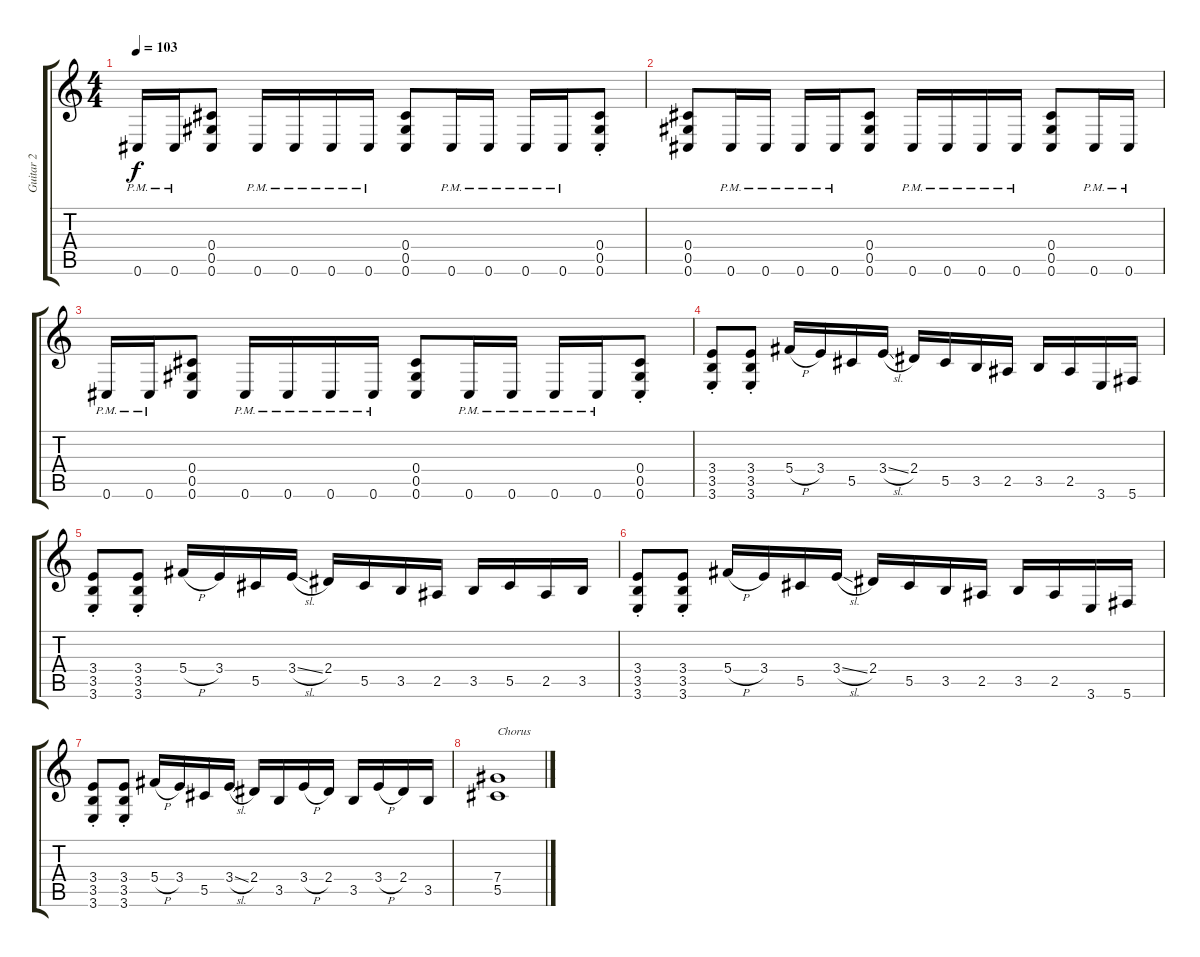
\track ("Guitar 2" "Guitar 2") {instrument distortionguitar}
\staff {score tabs}
\tuning (Eb4 Bb3 Gb3 Db3 Ab2 Db2) {hide}
\ts (4 4)
\tempo 103
\clef g2
\ks c
0.6{pm}.16{dy f} 0.6{pm}.16 (0.4 0.5 0.6).8 0.6{pm}.16 0.6{pm}.16 0.6{pm}.16 0.6{pm}.16 (0.4 0.5 0.6).8 0.6{pm}.16 0.6{pm}.16 0.6{pm}.16 0.6{pm}.16 (0.4{st} 0.5{st} 0.6{st}).8 |
(0.4 0.5 0.6).8 0.6{pm}.16 0.6{pm}.16 0.6{pm}.16 0.6{pm}.16 (0.4 0.5 0.6).8 0.6{pm}.16 0.6{pm}.16 0.6{pm}.16 0.6{pm}.16 (0.4 0.5 0.6).8 0.6{pm}.16 0.6{pm}.16 |
0.6{pm}.16 0.6{pm}.16 (0.4 0.5 0.6).8 0.6{pm}.16 0.6{pm}.16 0.6{pm}.16 0.6{pm}.16 (0.4 0.5 0.6).8 0.6{pm}.16 0.6{pm}.16 0.6{pm}.16 0.6{pm}.16 (0.4{st} 0.5{st} 0.6{st}).8 |
(3.4{st} 3.5{st} 3.6{st}).8 (3.4{st} 3.5{st} 3.6{st}).8 5.4{h}.16 3.4.16 5.5.16 3.4{sl}.16 2.4.16 5.5.16 3.5.16 2.5.16 3.5.16 2.5.16 3.6.16 5.6.16 |
(3.4{st} 3.5{st} 3.6{st}).8 (3.4{st} 3.5{st} 3.6{st}).8 5.4{h}.16 3.4.16 5.5.16 3.4{sl}.16 2.4.16 5.5.16 3.5.16 2.5.16 3.5.16 5.5.16 2.5.16 3.5.16 |
(3.4{st} 3.5{st} 3.6{st}).8 (3.4{st} 3.5{st} 3.6{st}).8 5.4{h}.16 3.4.16 5.5.16 3.4{sl}.16 2.4.16 5.5.16 3.5.16 2.5.16 3.5.16 2.5.16 3.6.16 5.6.16 |
(3.4{st} 3.5{st} 3.6{st}).8 (3.4{st} 3.5{st} 3.6{st}).8 5.4{h}.16 3.4.16 5.5.16 3.4{sl}.16 2.4.16 3.5.16 3.4{h}.16 2.4.16 3.5.16 3.4{h}.16 2.4.16 3.5.16 |
(7.4 5.5).1{txt "Chorus"}
